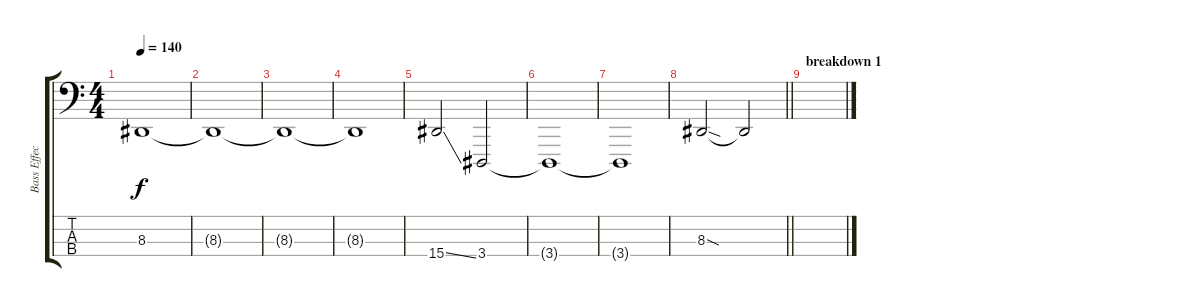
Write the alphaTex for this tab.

\track ("Bass Effect" "Bass Effec") {instrument lead2sawtooth}
\staff {score tabs}
\tuning (F2 C2 G1 C1) {hide}
\ts (4 4)
\tempo 140
\clef f4
\ks c
8.3.1{dy f} |
8.3{t}.1 |
8.3{t}.1 |
8.3{t}.1 |
15.4{ss}.2 3.4.2 |
3.4{t}.1 |
3.4{t}.1 |
\barLineRight lightlight
8.3{sod}.2 8.3{t}.2 |
\section ("" "breakdown 1")
